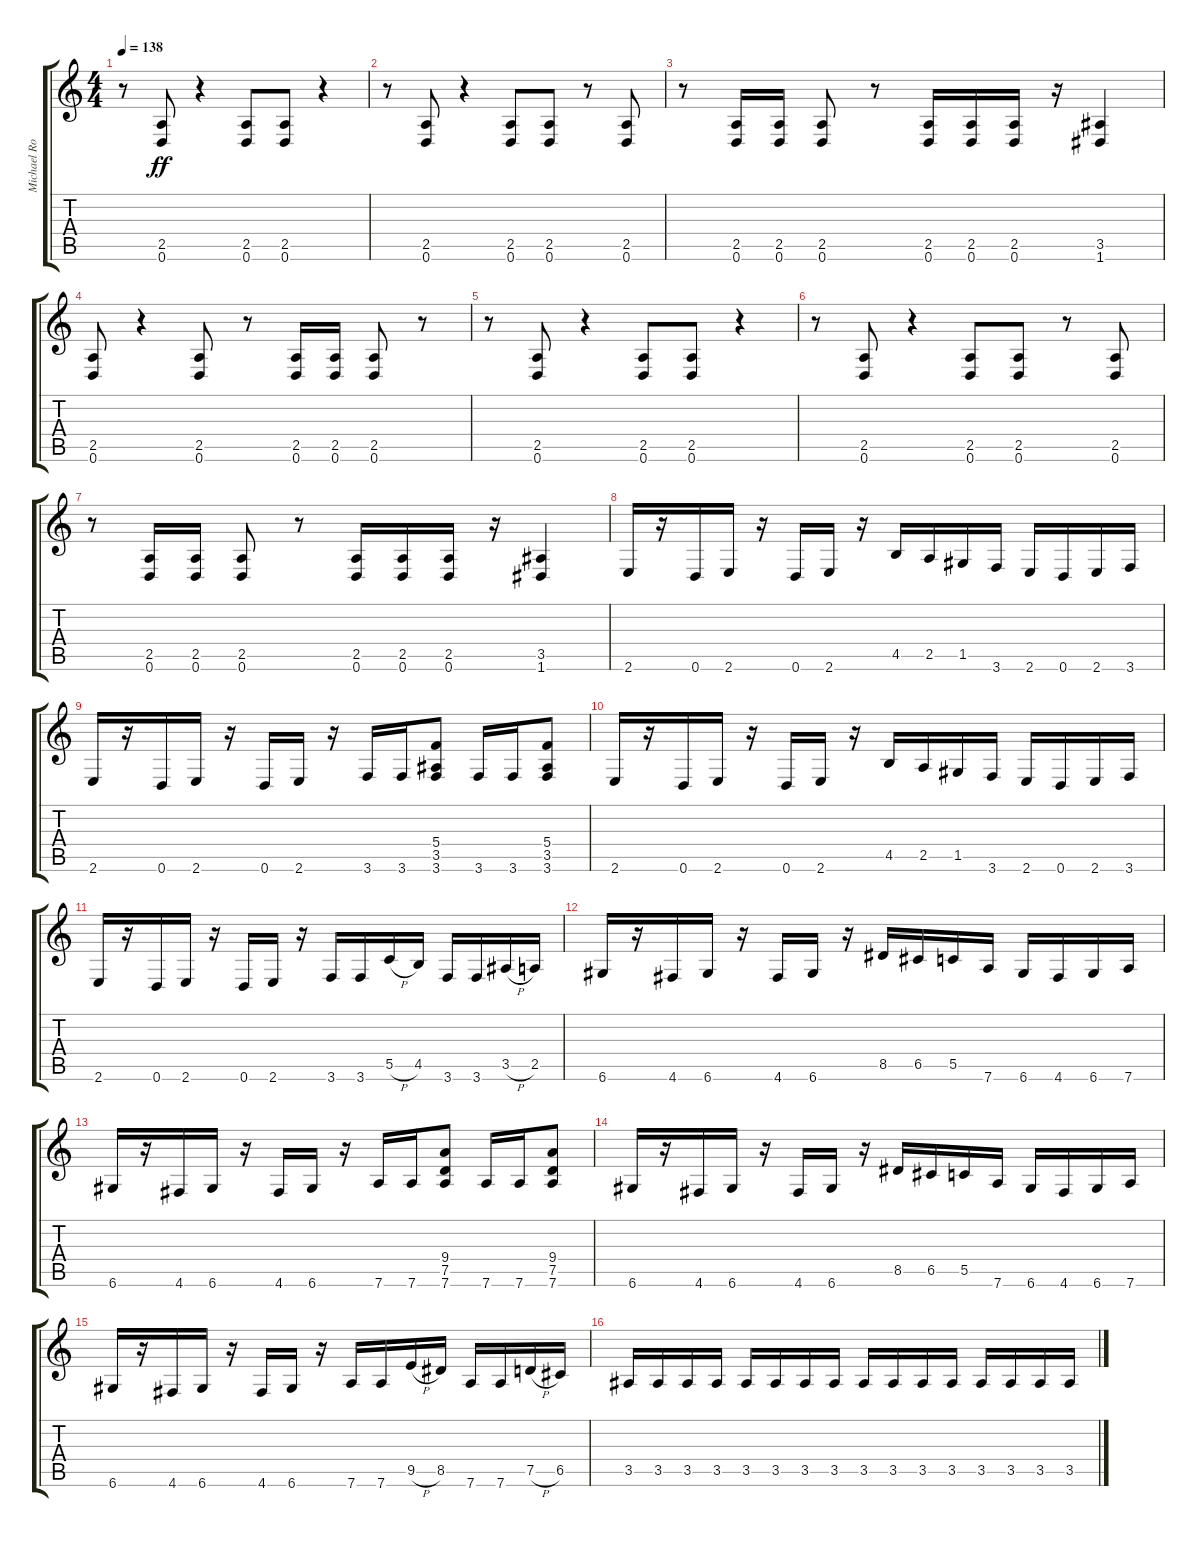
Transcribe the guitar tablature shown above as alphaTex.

\track ("Michael Romeo" "Michael Ro") {instrument distortionguitar}
\staff {score tabs}
\tuning (D4 A3 F3 C3 G2 D2) {hide}
\ts (4 4)
\tempo 138
\clef g2
\ks c
r.8{dy ff} (2.5 0.6).8 r.4 (2.5 0.6).8 (2.5 0.6).8 r.4 |
r.8 (2.5 0.6).8 r.4 (2.5 0.6).8 (2.5 0.6).8 r.8 (2.5 0.6).8 |
r.8 (2.5 0.6).16 (2.5 0.6).16 (2.5 0.6).8 r.8 (2.5 0.6).16 (2.5 0.6).16 (2.5 0.6).16 r.16 (3.5 1.6).4 |
(2.5 0.6).8 r.4 (2.5 0.6).8 r.8 (2.5 0.6).16 (2.5 0.6).16 (2.5 0.6).8 r.8 |
r.8 (2.5 0.6).8 r.4 (2.5 0.6).8 (2.5 0.6).8 r.4 |
r.8 (2.5 0.6).8 r.4 (2.5 0.6).8 (2.5 0.6).8 r.8 (2.5 0.6).8 |
r.8 (2.5 0.6).16 (2.5 0.6).16 (2.5 0.6).8 r.8 (2.5 0.6).16 (2.5 0.6).16 (2.5 0.6).16 r.16 (3.5 1.6).4 |
2.6.16 r.16 0.6.16 2.6.16 r.16 0.6.16 2.6.16 r.16 4.5.16 2.5.16 1.5.16 3.6.16 2.6.16 0.6.16 2.6.16 3.6.16 |
2.6.16 r.16 0.6.16 2.6.16 r.16 0.6.16 2.6.16 r.16 3.6.16 3.6.16 (5.4 3.5 3.6).8 3.6.16 3.6.16 (5.4 3.5 3.6).8 |
2.6.16 r.16 0.6.16 2.6.16 r.16 0.6.16 2.6.16 r.16 4.5.16 2.5.16 1.5.16 3.6.16 2.6.16 0.6.16 2.6.16 3.6.16 |
2.6.16 r.16 0.6.16 2.6.16 r.16 0.6.16 2.6.16 r.16 3.6.16 3.6.16 5.5{h}.16 4.5.16 3.6.16 3.6.16 3.5{h}.16 2.5.16 |
6.6.16 r.16 4.6.16 6.6.16 r.16 4.6.16 6.6.16 r.16 8.5.16 6.5.16 5.5.16 7.6.16 6.6.16 4.6.16 6.6.16 7.6.16 |
6.6.16 r.16 4.6.16 6.6.16 r.16 4.6.16 6.6.16 r.16 7.6.16 7.6.16 (9.4 7.5 7.6).8 7.6.16 7.6.16 (9.4 7.5 7.6).8 |
6.6.16 r.16 4.6.16 6.6.16 r.16 4.6.16 6.6.16 r.16 8.5.16 6.5.16 5.5.16 7.6.16 6.6.16 4.6.16 6.6.16 7.6.16 |
6.6.16 r.16 4.6.16 6.6.16 r.16 4.6.16 6.6.16 r.16 7.6.16 7.6.16 9.5{h}.16 8.5.16 7.6.16 7.6.16 7.5{h}.16 6.5.16 |
3.5.16 3.5.16 3.5.16 3.5.16 3.5.16 3.5.16 3.5.16 3.5.16 3.5.16 3.5.16 3.5.16 3.5.16 3.5.16 3.5.16 3.5.16 3.5.16
